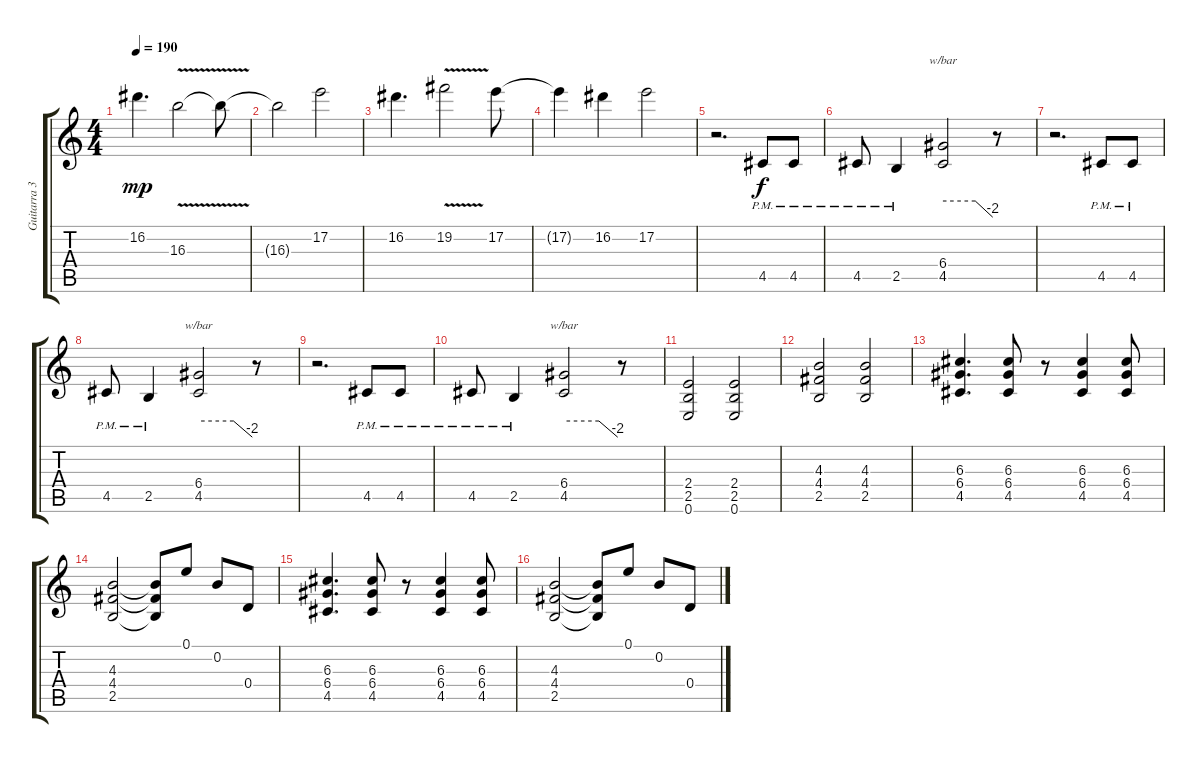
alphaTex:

\track ("Guitarra 3" "Guitarra 3") {instrument overdrivenguitar}
\staff {score tabs}
\tuning (E4 B3 G3 D3 A2 E2) {hide}
\ts (4 4)
\tempo 190
\clef g2
\ks c
16.2.4{d dy mp} 16.3{v}.2 16.3{t}.8 |
16.3{t}.2 17.2.2 |
16.2.4{d} 19.2{v}.2 17.2.8 |
17.2{t}.4 16.2.4 17.2.2 |
r.2{d instrument distortionguitar} 4.5{pm}.8{dy f} 4.5{pm}.8 |
4.5{pm}.8 2.5{pm}.4 (6.4 4.5).2{tbe (custom default 0 0 39 0 60 -8)} r.8 |
r.2{d} 4.5{pm}.8 4.5{pm}.8 |
4.5{pm}.8 2.5{pm}.4 (6.4 4.5).2{tbe (custom default 0 0 39 0 60 -8)} r.8 |
r.2{d} 4.5{pm}.8 4.5{pm}.8 |
4.5{pm}.8 2.5{pm}.4 (6.4 4.5).2{tbe (custom default 0 0 39 0 60 -8)} r.8 |
(2.4 2.5 0.6).2{instrument overdrivenguitar} (2.4 2.5 0.6).2 |
(4.3 4.4 2.5).2 (4.3 4.4 2.5).2 |
(6.3 6.4 4.5).4{d} (6.3 6.4 4.5).8 r.8 (6.3 6.4 4.5).4 (6.3 6.4 4.5).8 |
(4.3 4.4 2.5).2 (4.3{t} 4.4{t} 2.5{t}).8 0.1.8 0.2.8 0.4.8 |
(6.3 6.4 4.5).4{d} (6.3 6.4 4.5).8 r.8 (6.3 6.4 4.5).4 (6.3 6.4 4.5).8 |
(4.3 4.4 2.5).2 (4.3{t} 4.4{t} 2.5{t}).8 0.1.8 0.2.8 0.4.8
